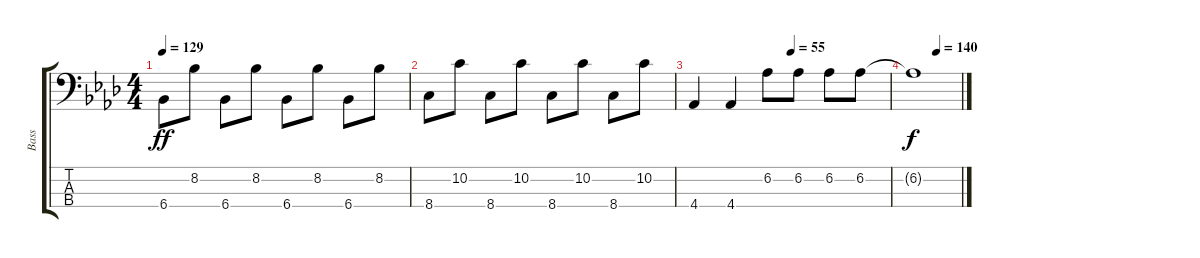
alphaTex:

\track ("Bass" "Bass") {instrument electricbasspick}
\staff {score tabs}
\tuning (G2 D2 A1 E1) {hide}
\ts (4 4)
\tempo 129
\clef f4
\ks ab
6.4.8{dy ff} 8.2.8 6.4.8 8.2.8 6.4.8 8.2.8 6.4.8 8.2.8 |
8.4.8 10.2.8 8.4.8 10.2.8 8.4.8 10.2.8 8.4.8 10.2.8 |
\tempo (55 0.5)
4.4.4 4.4.4 6.2.8 6.2.8 6.2.8 6.2.8 |
\tempo (140 0.5)
6.2{t}.1{dy f}
